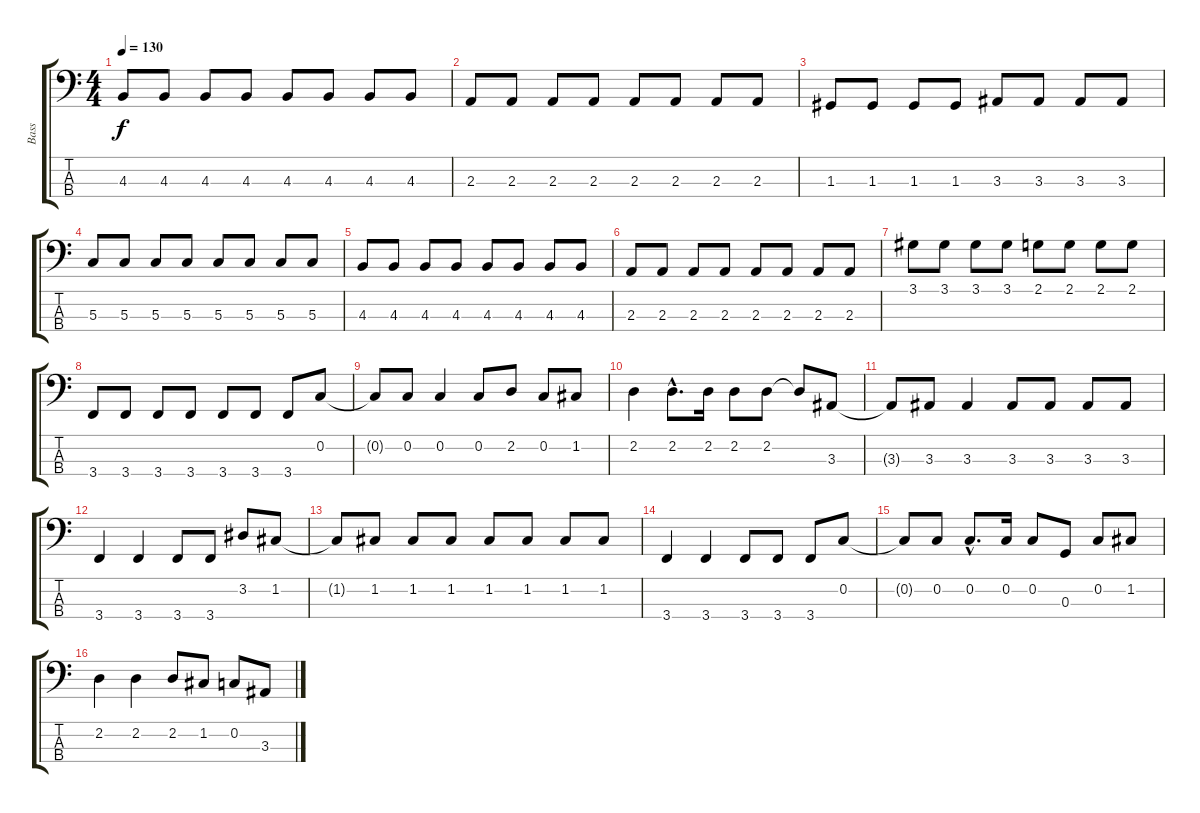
\track ("Bass" "Bass") {instrument electricbassfinger}
\staff {score tabs}
\tuning (F2 C2 G1 D1) {hide}
\ts (4 4)
\tempo 130
\clef f4
\ks c
4.3.8{dy f} 4.3.8 4.3.8 4.3.8 4.3.8 4.3.8 4.3.8 4.3.8 |
2.3.8 2.3.8 2.3.8 2.3.8 2.3.8 2.3.8 2.3.8 2.3.8 |
1.3.8 1.3.8 1.3.8 1.3.8 3.3.8 3.3.8 3.3.8 3.3.8 |
5.3.8 5.3.8 5.3.8 5.3.8 5.3.8 5.3.8 5.3.8 5.3.8 |
4.3.8 4.3.8 4.3.8 4.3.8 4.3.8 4.3.8 4.3.8 4.3.8 |
2.3.8 2.3.8 2.3.8 2.3.8 2.3.8 2.3.8 2.3.8 2.3.8 |
3.1.8 3.1.8 3.1.8 3.1.8 2.1.8 2.1.8 2.1.8 2.1.8 |
3.4.8 3.4.8 3.4.8 3.4.8 3.4.8 3.4.8 3.4.8 0.2.8 |
0.2{t}.8 0.2.8 0.2.4 0.2.8 2.2.8 0.2.8 1.2.8 |
2.2.4 2.2{hac}.8{d} 2.2.16 2.2.8 2.2.8 2.2{t}.8 3.3.8 |
3.3{t}.8 3.3.8 3.3.4 3.3.8 3.3.8 3.3.8 3.3.8 |
3.4.4 3.4.4 3.4.8 3.4.8 3.2.8 1.2.8 |
1.2{t}.8 1.2.8 1.2.8 1.2.8 1.2.8 1.2.8 1.2.8 1.2.8 |
3.4.4 3.4.4 3.4.8 3.4.8 3.4.8 0.2.8 |
0.2{t}.8 0.2.8 0.2{hac}.8{d} 0.2.16 0.2.8 0.3.8 0.2.8 1.2.8 |
2.2.4 2.2.4 2.2.8 1.2.8 0.2.8 3.3.8
